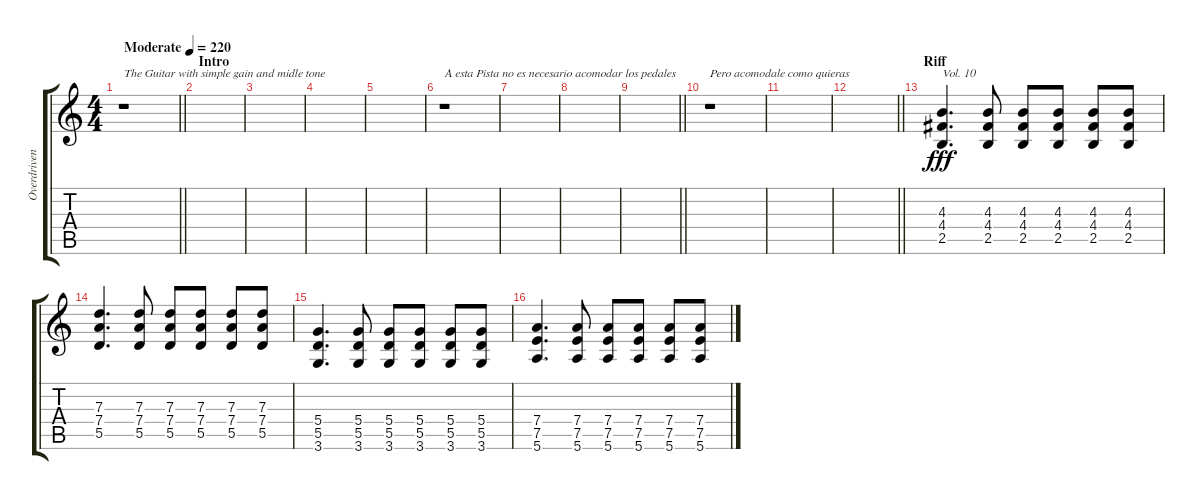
\track ("Overdriven Guitar" "Overdriven") {instrument overdrivenguitar}
\staff {score tabs}
\tuning (E4 B3 G3 D3 A2 E2) {hide}
\ts (4 4)
\tempo (220 "Moderate")
\clef g2
\barLineRight lightlight
\ks c
r.1{txt "The Guitar with simple gain and midle tone" dy fff instrument overdrivenguitar} |
\section ("" "Intro")
|
|
|
|
r.1{txt "A esta Pista no es necesario acomodar los pedales"} |
|
|
\barLineRight lightlight
|
r.1{txt "Pero acomodale como quieras"} |
|
\barLineRight lightlight
|
\section ("" "Riff")
(4.3 4.4 2.5).4{d txt "Vol. 10" volume 10} (4.3 4.4 2.5).8 (4.3 4.4 2.5).8 (4.3 4.4 2.5).8 (4.3 4.4 2.5).8 (4.3 4.4 2.5).8 |
(7.3 7.4 5.5).4{d} (7.3 7.4 5.5).8 (7.3 7.4 5.5).8 (7.3 7.4 5.5).8 (7.3 7.4 5.5).8 (7.3 7.4 5.5).8 |
(5.4 5.5 3.6).4{d} (5.4 5.5 3.6).8 (5.4 5.5 3.6).8 (5.4 5.5 3.6).8 (5.4 5.5 3.6).8 (5.4 5.5 3.6).8 |
(7.4 7.5 5.6).4{d} (7.4 7.5 5.6).8 (7.4 7.5 5.6).8 (7.4 7.5 5.6).8 (7.4 7.5 5.6).8 (7.4 7.5 5.6).8
